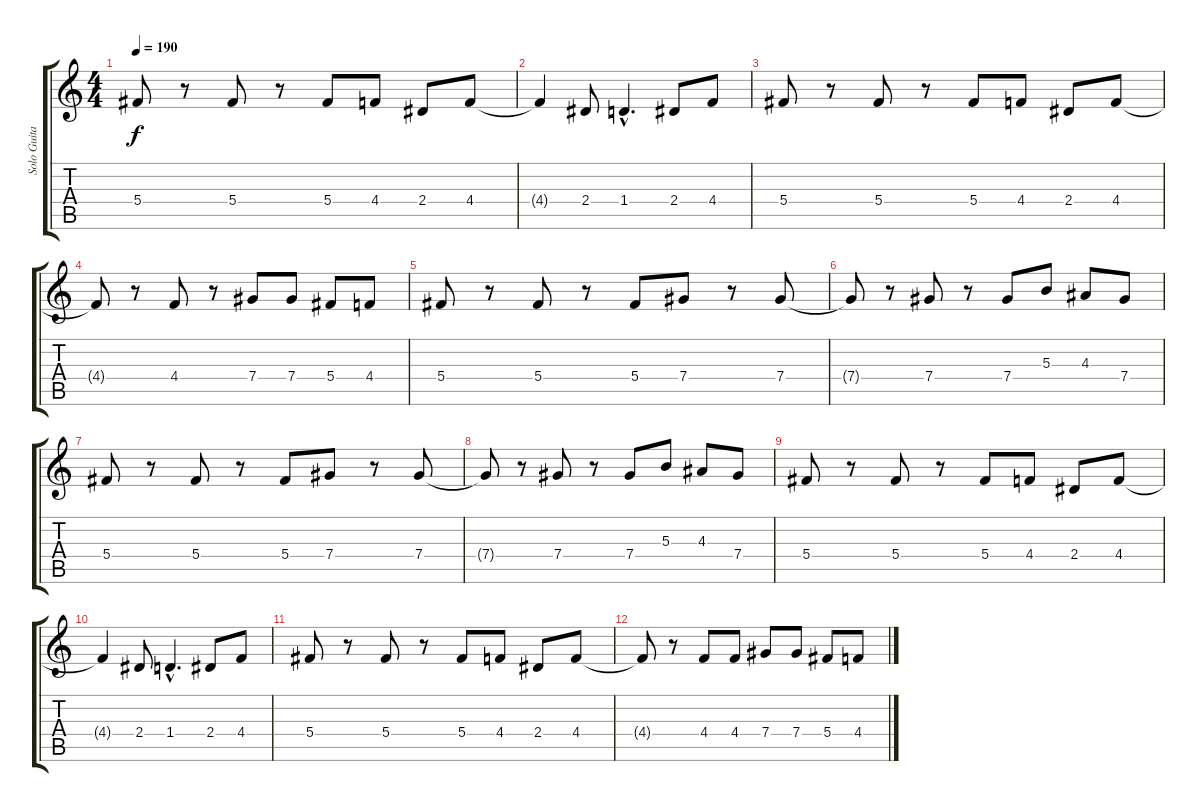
\track ("Solo Guitar" "Solo Guita") {instrument distortionguitar}
\staff {score tabs}
\tuning (Eb4 Bb3 Gb3 Db3 Ab2 Eb2) {hide}
\ts (4 4)
\tempo 190
\clef g2
\ks c
5.4.8{dy f} r.8 5.4.8 r.8 5.4.8 4.4.8 2.4.8 4.4.8 |
4.4{t}.4 2.4.8 1.4{hac}.4{d} 2.4.8 4.4.8 |
5.4.8 r.8 5.4.8 r.8 5.4.8 4.4.8 2.4.8 4.4.8 |
4.4{t}.8 r.8 4.4.8 r.8 7.4.8 7.4.8 5.4.8 4.4.8 |
5.4.8 r.8 5.4.8 r.8 5.4.8 7.4.8 r.8 7.4.8 |
7.4{t}.8 r.8 7.4.8 r.8 7.4.8 5.3.8 4.3.8 7.4.8 |
5.4.8 r.8 5.4.8 r.8 5.4.8 7.4.8 r.8 7.4.8 |
7.4{t}.8 r.8 7.4.8 r.8 7.4.8 5.3.8 4.3.8 7.4.8 |
5.4.8 r.8 5.4.8 r.8 5.4.8 4.4.8 2.4.8 4.4.8 |
4.4{t}.4 2.4.8 1.4{hac}.4{d} 2.4.8 4.4.8 |
5.4.8 r.8 5.4.8 r.8 5.4.8 4.4.8 2.4.8 4.4.8 |
4.4{t}.8 r.8 4.4.8 4.4.8 7.4.8 7.4.8 5.4.8 4.4.8
